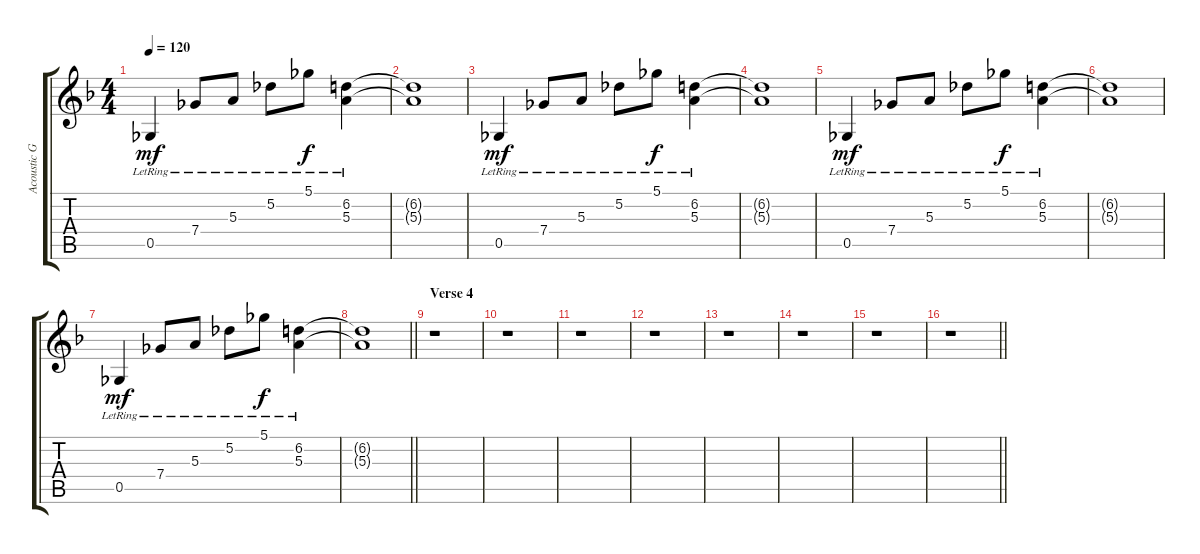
\track ("Acoustic Guitar" "Acoustic G") {instrument acousticguitarsteel}
\staff {score tabs}
\tuning (Db4 Ab3 E3 B2 Gb2 Db2) {hide}
\ts (4 4)
\tempo 120
\clef g2
\ks f
0.5{lr}.4{dy mf} 7.4{lr}.8{beam merge} 5.3{lr}.8 5.2{lr}.8 5.1{lr}.8{dy f} (6.2{lr} 5.3{lr}).4 |
(6.2{t} 5.3{t}).1 |
0.5{lr}.4{dy mf} 7.4{lr}.8{beam merge} 5.3{lr}.8 5.2{lr}.8 5.1{lr}.8{dy f} (6.2{lr} 5.3{lr}).4 |
(6.2{t} 5.3{t}).1 |
0.5{lr}.4{dy mf} 7.4{lr}.8{beam merge} 5.3{lr}.8 5.2{lr}.8 5.1{lr}.8{dy f} (6.2{lr} 5.3{lr}).4 |
(6.2{t} 5.3{t}).1 |
0.5{lr}.4{dy mf} 7.4{lr}.8{beam merge} 5.3{lr}.8 5.2{lr}.8 5.1{lr}.8{dy f} (6.2{lr} 5.3{lr}).4 |
\barLineRight lightlight
(6.2{t} 5.3{t}).1 |
\section ("" "Verse 4")
r.1 |
r.1 |
r.1 |
r.1 |
r.1 |
r.1 |
r.1 |
\barLineRight lightlight
r.1
